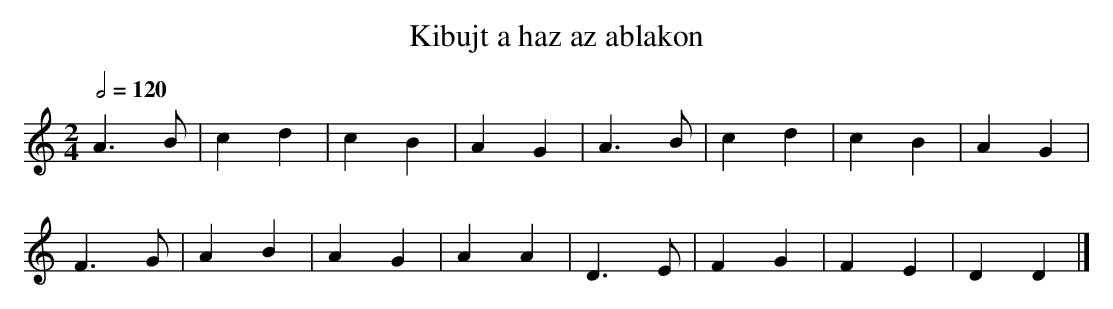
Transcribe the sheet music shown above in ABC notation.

X:1
T:Kibujt a haz az ablakon
M:2/4
L:1/4
Q:1/2=120
K:DDor
A>B|cd|cB|AG |\
A>B|cd|cB|AG |
F>G|AB|AG|AA |\
D>E|FG|FE|DD|]

This does the same thing in the major, using an ABBA form with the
middle lines a fifth higher:
